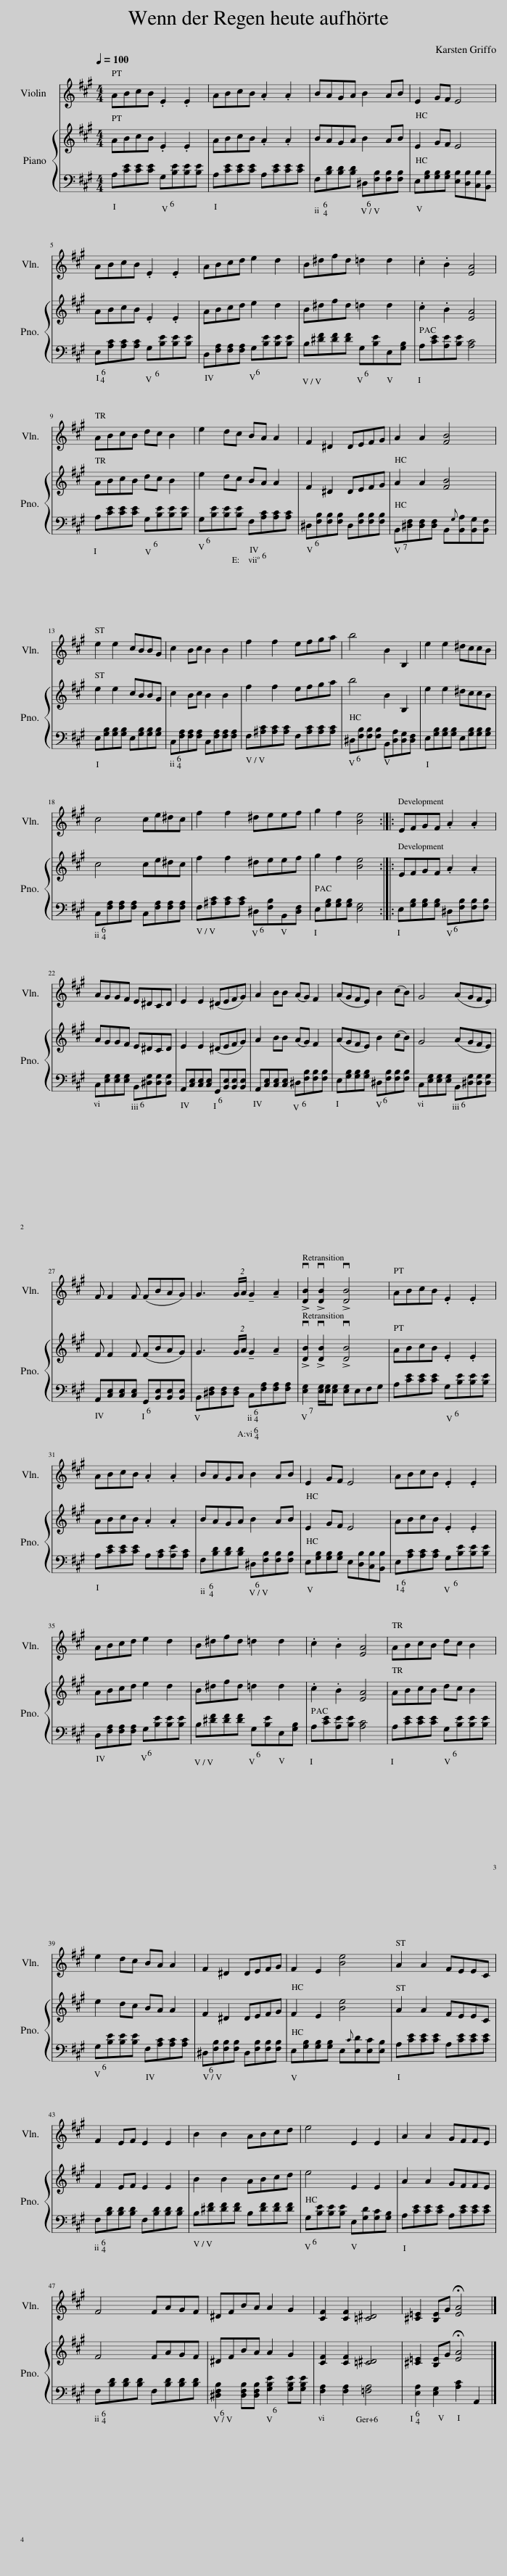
X:1
%%score 1 { 2 | 3 }
L:1/8
Q:1/4=100
M:4/4
I:linebreak $
K:A
V:1 treble
V:2 treble
V:3 bass
V:1
 ABcB .E2 .E2 | ABcB .A2 .A2 | BAGA B2 AB | E2 GF E4 |$ ABcB .E2 .E2 | %5
 ABcd e2 d2 | B^dfd =d2 d2 | .c2 .B2 [EA]4 |$ ABcB dc B2 | e2 dc BA A2 | %10
 F2 ^D2 DEFG | A2 A2 [FB]4 |$ e2 e2 cBBG | c2 Bc B2 B2 | f2 f2 efga | %15
 b4 B2 B,2 | e2 e2 ^dccB |$ c4 ce^dc | f2 f2 ^deef | g2 f2 [Be]4 :: %20
 EFGF .A2 .A2 |$ AGGF E^DCD | E2 E2 (^DEFG) | A2 BB (AG) F2 | (AGFE) B2 (cB) | %25
 G4 (AGFE) |$ F F2 F (FBAG) | G3 G/A/ !tenuto!G2 !tenuto!A2 | !>!v[DB]2 !>!v[DB]2 !>!v[DB]4 | ABcB .E2 .E2 |$ %30
 ABcB .A2 .A2 | BAGA B2 AB | E2 GF E4 | ABcB .E2 .E2 |$ ABcd e2 d2 | %35
 B^dfd =d2 d2 | .c2 .B2 [EA]4 | ABcB dc B2 |$ e2 dc BA A2 | F2 ^D2 DEFG | %40
 F2 E2 [Be]4 | A2 A2 FEEC |$ F2 EF E2 E2 | B2 B2 ABcd | e4 E2 E2 | %45
 A2 A2 GFFE |$ F4 FAGF | ^DFBA A2 G2 | [CF]2 [CF]2 [=C^D]4 | [^C=E]2 [B,E]G !fermata![EA]4 |] %50
V:2
 ABcB .E2 .E2 | ABcB .A2 .A2 | BAGA B2 AB | E2 GF E4 |$ ABcB .E2 .E2 | %5
 ABcd e2 d2 | B^dfd =d2 d2 | .c2 .B2 [EA]4 |$ ABcB dc B2 | e2 dc BA A2 | %10
 F2 ^D2 DEFG | A2 A2 [FB]4 |$ e2 e2 cBBG | c2 Bc B2 B2 | f2 f2 efga | %15
 b4 B2 B,2 | e2 e2 ^dccB |$ c4 ce^dc | f2 f2 ^deef | g2 f2 [Be]4 :: %20
 EFGF .A2 .A2 |$ AGGF E^DCD | E2 E2 (^DEFG) | A2 BB (AG) F2 | (AGFE) B2 (cB) | %25
 G4 (AGFE) |$ F F2 F (FBAG) | G3 G/A/ !tenuto!G2 !tenuto!A2 | !>!v[DB]2 !>!v[DB]2 !>!v[DB]4 | ABcB .E2 .E2 |$ %30
 ABcB .A2 .A2 | BAGA B2 AB | E2 GF E4 | ABcB .E2 .E2 |$ ABcd e2 d2 | %35
 B^dfd =d2 d2 | .c2 .B2 [EA]4 | ABcB dc B2 |$ e2 dc BA A2 | F2 ^D2 DEFG | %40
 F2 E2 [Be]4 | A2 A2 FEEC |$ F2 EF E2 E2 | B2 B2 ABcd | e4 E2 E2 | %45
 A2 A2 GFFE |$ F4 FAGF | ^DFBA A2 G2 | [CF]2 [CF]2 [=C^D]4 | [^C=E]2 [B,E]G !fermata![EA]4 |] %50
V:3
 A,[CE][CE][CE] G,[B,E][B,E][B,E] | A,[CE][CE][CE] A,[CE][CE][CE] | F,[B,D][B,D][B,D] ^D,[F,B,][F,B,][F,B,] | E,[G,B,][G,B,][G,B,] [E,B,][D,B,][C,B,][B,,B,] |$ E,[A,C][A,C][A,C] G,[B,E][B,E][B,E] | %5
 D,[F,A,][F,A,][F,A,] G,[B,E][B,E][B,E] | B,[^DF][DF][DF] G,[B,E]E,[G,B,] | A,[CE][A,E][B,E] [A,C]4 |$ A,[CE][CE][CE] G,[B,E][B,E][B,E] | G,[B,E][B,E][B,E] F,[A,C][A,C][A,C] | %10
 ^D,[F,B,][F,B,][F,B,] D,[F,B,][F,B,][F,B,] | B,,[^D,F,][D,F,][D,F,] B,,{G,}[B,,A,][B,,G,][B,,F,] |$ E,[G,B,][G,B,][G,B,] E,[G,B,][G,B,][G,B,] | C,[F,A,][F,A,][F,A,] C,[F,A,][F,A,][F,A,] | F,[^A,C][A,C][A,C] F,[A,C][A,C][A,C] | %15
 ^D,[F,B,][F,B,][F,B,] B,,[D,A,][D,G,][D,F,] | E,[G,B,][G,B,][G,B,] E,[G,B,][G,B,][G,B,] |$ C,[F,A,][F,A,][F,A,] C,[F,A,][F,A,][F,A,] | F,[^A,C][A,C][A,C] ^D,[F,B,]B,,[D,F,] | E,[G,B,][G,B,][G,B,] [E,G,]4 :: %20
 E,[G,B,][G,B,][G,B,] ^D,[F,B,][F,B,][F,B,] |$ C,[E,G,][E,G,][E,G,] B,,[^D,G,][D,G,][D,G,] | A,,[C,E,][C,E,][C,E,] G,,[B,,E,][B,,E,][B,,E,] | A,,[C,E,][C,E,][C,E,] ^D,[F,B,][F,B,][F,B,] | E,[G,B,][G,B,][G,B,] ^D,[F,B,][F,B,][F,B,] | %25
 C,[E,G,][E,G,][E,G,] B,,[^D,G,][D,G,][D,G,] |$ A,,[C,E,][C,E,][C,E,] G,,[B,,E,][B,,E,][B,,E,] | B,,[^D,F,][D,F,][D,F,] C,[F,A,][F,A,][F,A,] | [E,G,]2 [E,G,]/[E,G,]/[E,G,] [E,G,]E,F,G, | A,[CE][CE][CE] G,[B,E][B,E][B,E] |$ %30
 A,[CE][CE][CE] A,[A,C][A,E][A,C] | F,[B,D][B,D][B,D] ^D,[F,B,][F,B,][F,B,] | E,[G,B,][G,B,][G,B,] E,[D,B,][C,B,][B,,B,] | E,[A,C][A,C][A,C] G,[B,E][B,E][B,E] |$ D,[F,A,][F,A,][F,A,] G,[B,E][B,E][B,E] | %35
 B,[^DF][DF][DF] G,[B,E]E,[G,B,] | A,[CE][A,E][B,E] [A,C]4 | A,[CE][CE][CE] G,[B,E][B,E][B,E] |$ G,[B,E][B,E][B,E] F,[A,C][A,C][A,C] | ^D,[F,B,][F,B,][F,B,] D,[F,B,][F,B,][F,B,] | %40
 E,[G,B,][G,B,][G,B,] E,{C}[E,D][E,C][E,B,] | A,[CE][CE][CE] A,[CE][CE][CE] |$ F,[B,D][B,D][B,D] F,[B,D][B,D][B,D] | B,[^DF][DF][DF] B,[DF][DF][DF] | G,[B,E][B,E][B,E] E,[G,D][G,C][G,B,] | %45
 A,[CE][CE][CE] A,[CE][CE][CE] |$ F,[B,D][B,D][B,D] F,[B,D][B,D][B,D] | [^D,F,B,]2 [D,F,B,][D,F,B,] [G,B,E]2 [G,B,E][G,B,E] | [F,A,]2 [F,A,]2 [=F,A,]4 | [E,A,]2 [E,G,]2 [A,C]2 A,,2 |] %50
